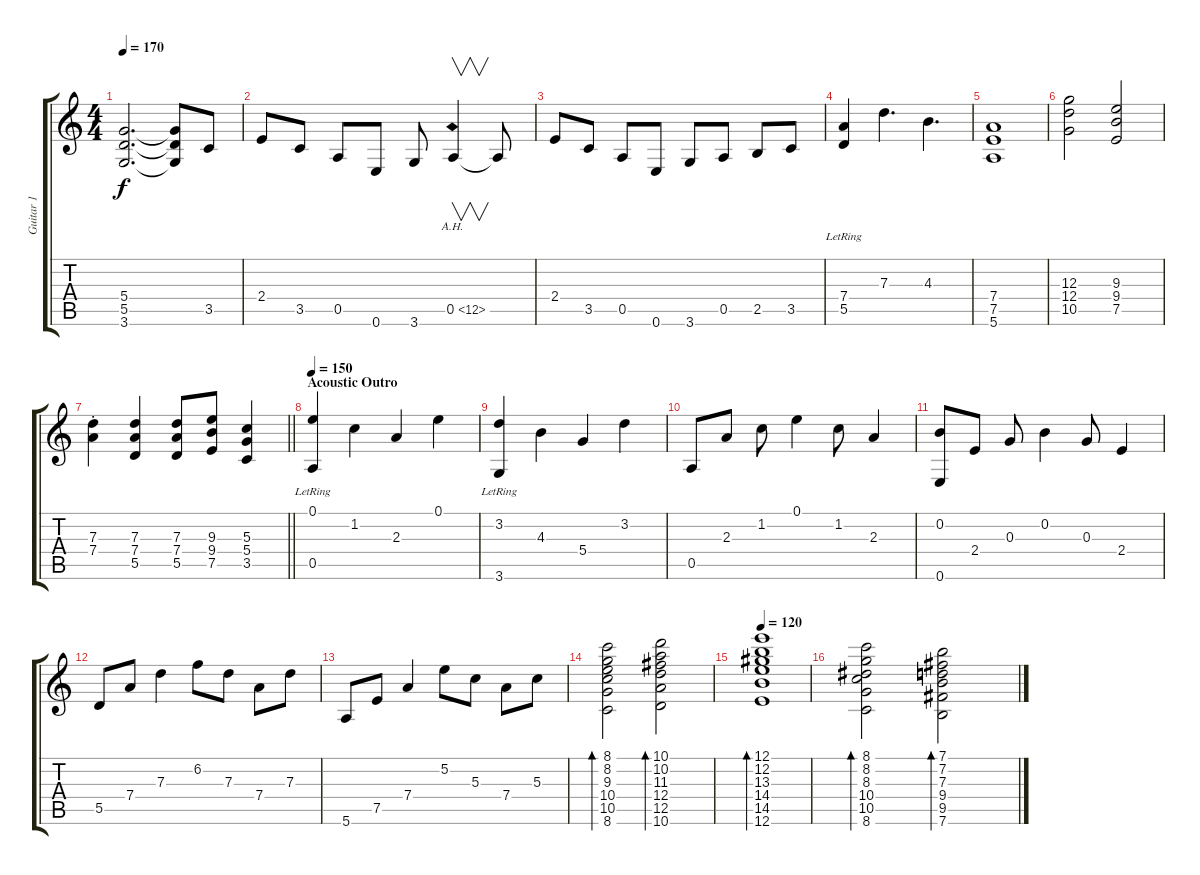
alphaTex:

\track ("Guitar 1" "Guitar 1") {instrument overdrivenguitar}
\staff {score tabs}
\tuning (E4 B3 G3 D3 A2 E2) {hide}
\ts (4 4)
\tempo 170
\clef g2
\ks c
(5.4 5.5 3.6).2{d dy f} (5.4{t} 5.5{t} 3.6{t}).8 3.5.8 |
2.4.8 3.5.8 0.5.8 0.6.8 3.6.8 0.5{ah 12}.4{v} 0.5{t}.8 |
2.4.8 3.5.8 0.5.8 0.6.8 3.6.8 0.5.8 2.5.8 3.5.8 |
(7.4{lr} 5.5{lr}).4 7.3.4{d} 4.3.4{d} |
(7.4 7.5 5.6).1 |
(12.3 12.4 10.5).2 (9.3 9.4 7.5).2 |
\barLineRight lightlight
(7.3{st} 7.4{st}).4 (7.3 7.4 5.5).4 (7.3 7.4 5.5).8 (9.3 9.4 7.5).8 (5.3 5.4 3.5).4 |
\section ("" "Acoustic Outro")
\tempo 150
(0.1 0.5{lr}).4{instrument acousticguitarnylon} 1.2.4 2.3.4 0.1.4 |
(3.2 3.6{lr}).4 4.3.4 5.4.4 3.2.4 |
0.5.8 2.3.8 1.2.8 0.1.4 1.2.8 2.3.4 |
(0.2 0.6).8 2.4.8 0.3.8 0.2.4 0.3.8 2.4.4 |
5.5.8 7.4.8 7.3.4 6.2.8 7.3.8 7.4.8 7.3.8 |
5.6.8 7.5.8 7.4.4 5.2.8 5.3.8 7.4.8 5.3.8 |
(8.1 8.2 9.3 10.4 10.5 8.6).2{bd 240} (10.1 10.2 11.3 12.4 12.5 10.6).2{bd 240} |
\tempo 120
(12.1 12.2 13.3 14.4 14.5 12.6).1{bd 240} |
(8.1 8.2 8.3 10.4 10.5 8.6).2{bd 240} (7.1 7.2 7.3 9.4 9.5 7.6).2{bd 240}
